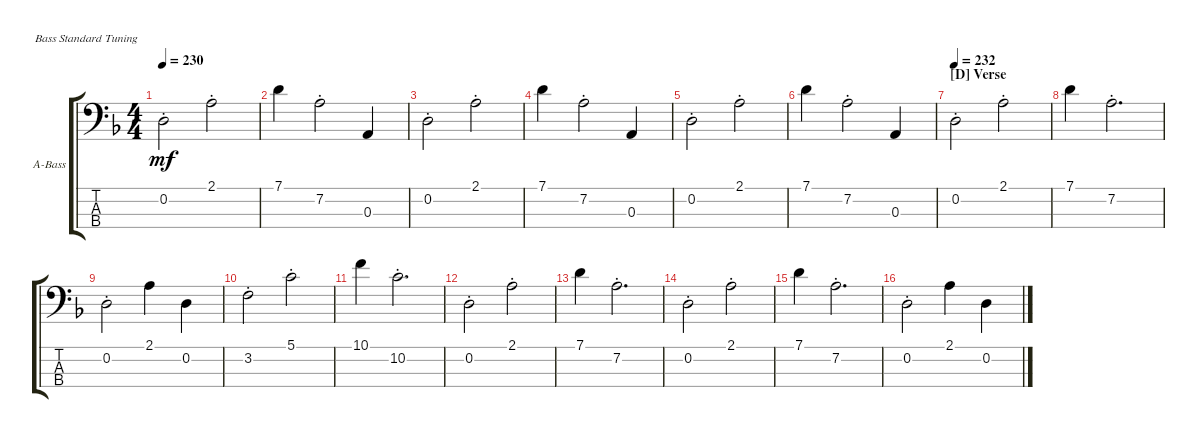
\defaultSystemsLayout 4
\bracketExtendMode groupsimilarinstruments
\firstSystemTrackNameOrientation horizontal
\otherSystemsTrackNameOrientation horizontal
\track ("Acoustic Bass" "A-Bass") {instrument electricbassfinger}
\staff {score tabs}
\tuning (G2 D2 A1 E1)
\ts (4 4)
\tempo 230
\clef f4
\scale
0.333333
\ks dminor
0.2{st}.2{dy mf} 2.1{st}.2 |
\scale
0.333333 7.1.4 7.2{st}.2 0.3.4 |
\scale
0.333333 0.2{st}.2 2.1{st}.2 |
\scale
0.333333 7.1.4 7.2{st}.2 0.3.4 |
\scale
0.333333 0.2{st}.2 2.1{st}.2 |
\scale
0.333333 7.1.4 7.2{st}.2 0.3.4 |
\section ("D" "Verse")
\tempo 232
\scale
0.333333 0.2{st}.2 2.1{st}.2 |
\scale
0.333333 7.1.4 7.2{st}.2{d} |
\scale
0.333333 0.2{st}.2 2.1.4 0.2.4 |
\scale
0.333333 3.2{st}.2 5.1{st}.2 |
\scale
0.333333 10.1.4 10.2{st}.2{d} |
\scale
0.333333 0.2{st}.2 2.1{st}.2 |
\scale
0.333333 7.1.4 7.2{st}.2{d} |
\scale
0.333333 0.2{st}.2 2.1{st}.2 |
\scale
0.333333 7.1.4 7.2{st}.2{d} |
\scale
0.333333 0.2{st}.2 2.1.4 0.2.4
